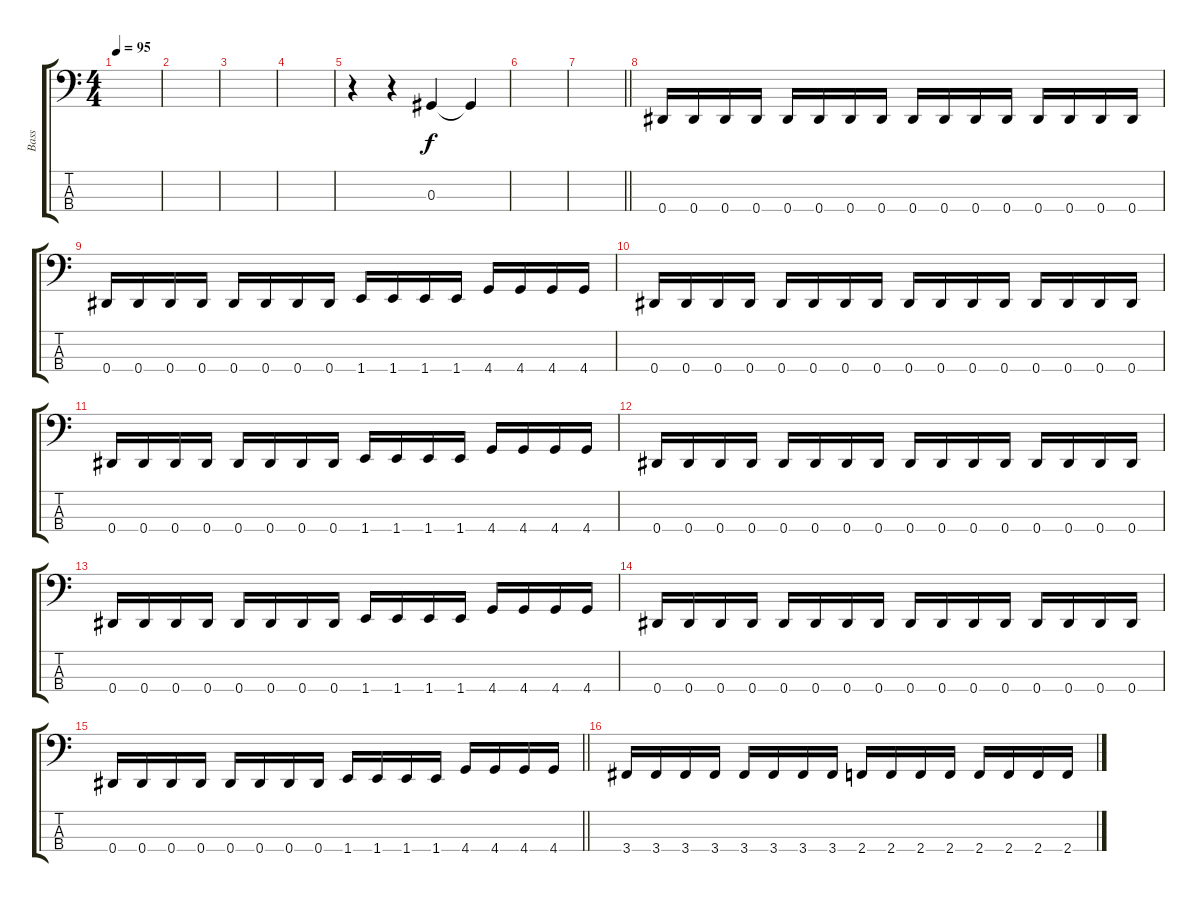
\track ("Bass" "Bass") {instrument electricbasspick}
\staff {score tabs}
\tuning (Gb2 Db2 Ab1 Eb1) {hide}
\ts (4 4)
\tempo 95
\clef f4
\ks c
|
|
|
|
r.4 r.4 0.3.4 0.3{t}.4 |
|
\barLineRight lightlight
|
0.4.16 0.4.16 0.4.16 0.4.16 0.4.16 0.4.16 0.4.16 0.4.16 0.4.16 0.4.16 0.4.16 0.4.16 0.4.16 0.4.16 0.4.16 0.4.16 |
0.4.16 0.4.16 0.4.16 0.4.16 0.4.16 0.4.16 0.4.16 0.4.16 1.4.16 1.4.16 1.4.16 1.4.16 4.4.16 4.4.16 4.4.16 4.4.16 |
0.4.16 0.4.16 0.4.16 0.4.16 0.4.16 0.4.16 0.4.16 0.4.16 0.4.16 0.4.16 0.4.16 0.4.16 0.4.16 0.4.16 0.4.16 0.4.16 |
0.4.16 0.4.16 0.4.16 0.4.16 0.4.16 0.4.16 0.4.16 0.4.16 1.4.16 1.4.16 1.4.16 1.4.16 4.4.16 4.4.16 4.4.16 4.4.16 |
0.4.16 0.4.16 0.4.16 0.4.16 0.4.16 0.4.16 0.4.16 0.4.16 0.4.16 0.4.16 0.4.16 0.4.16 0.4.16 0.4.16 0.4.16 0.4.16 |
0.4.16 0.4.16 0.4.16 0.4.16 0.4.16 0.4.16 0.4.16 0.4.16 1.4.16 1.4.16 1.4.16 1.4.16 4.4.16 4.4.16 4.4.16 4.4.16 |
0.4.16 0.4.16 0.4.16 0.4.16 0.4.16 0.4.16 0.4.16 0.4.16 0.4.16 0.4.16 0.4.16 0.4.16 0.4.16 0.4.16 0.4.16 0.4.16 |
\barLineRight lightlight
0.4.16 0.4.16 0.4.16 0.4.16 0.4.16 0.4.16 0.4.16 0.4.16 1.4.16 1.4.16 1.4.16 1.4.16 4.4.16 4.4.16 4.4.16 4.4.16 |
3.4.16 3.4.16 3.4.16 3.4.16 3.4.16 3.4.16 3.4.16 3.4.16 2.4.16 2.4.16 2.4.16 2.4.16 2.4.16 2.4.16 2.4.16 2.4.16
